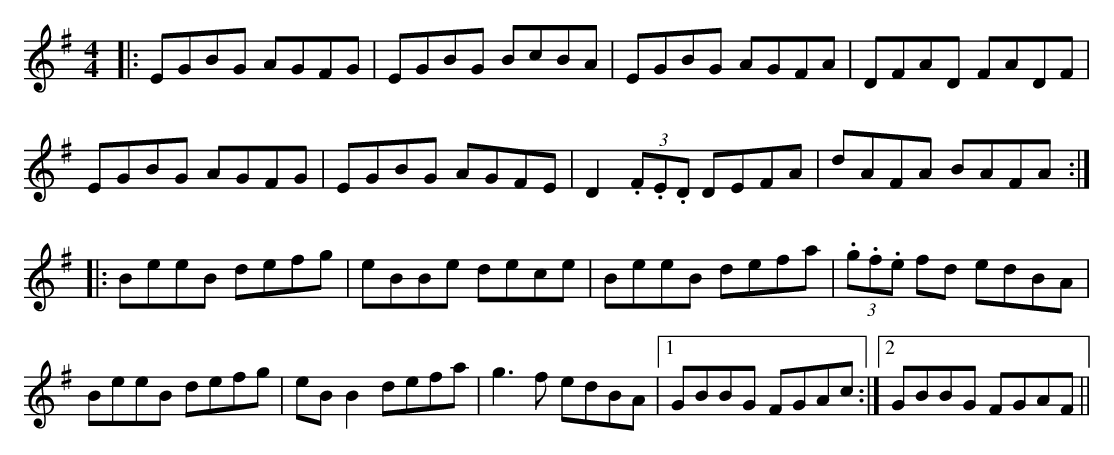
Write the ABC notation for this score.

X:1
M:4/4
K:Emin
|:EGBG AGFG|EGBG BcBA|EGBG AGFA|DFAD FADF|
EGBG AGFG|EGBG AGFE|D2 (3.F.E.D DEFA|dAFA BAFA:|
|:BeeB defg|eBBe dece|BeeB defa|(3.g.f.e fd edBA|
BeeB defg|eBB2 defa|g3f edBA|1 GBBG FGAc:|2 GBBG FGAF||
